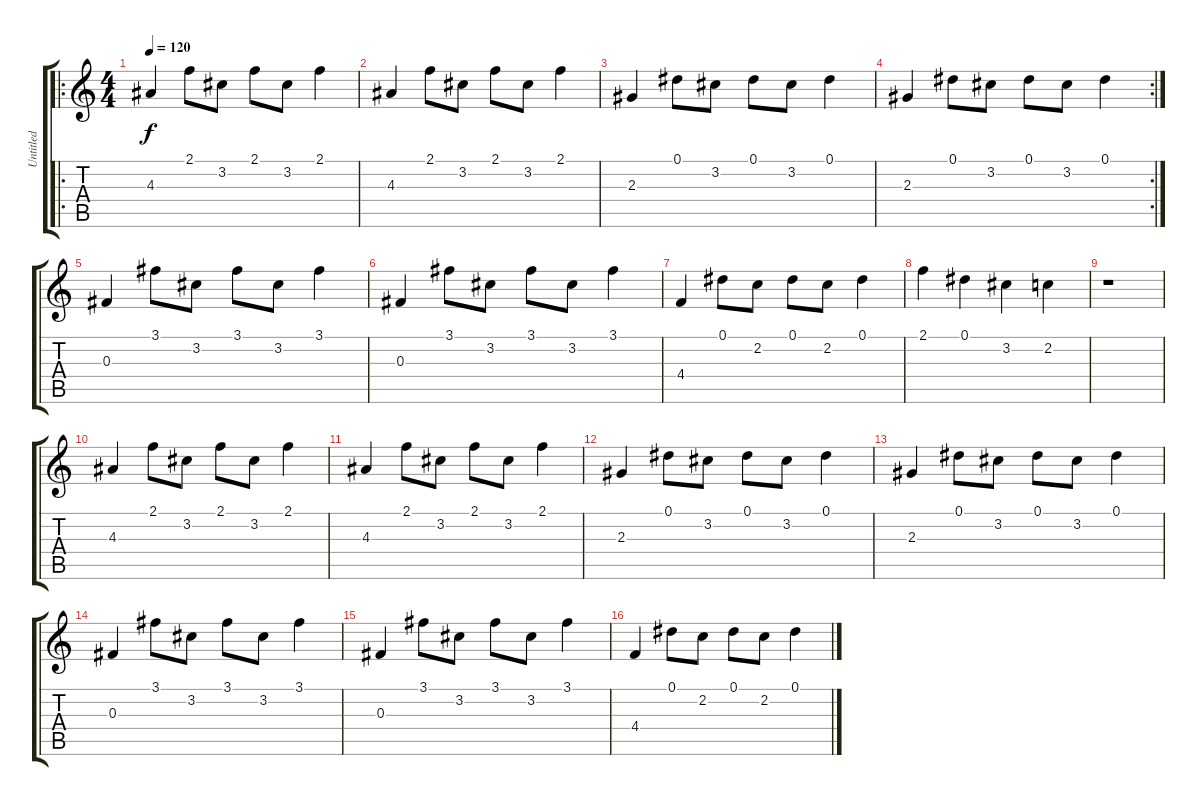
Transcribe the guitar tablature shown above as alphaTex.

\track ("Untitled" "Untitled") {instrument acousticguitarsteel}
\staff {score tabs}
\tuning (Eb4 Bb3 Gb3 Db3 Ab2 Eb2) {hide}
\ro
\ts (4 4)
\tempo 120
\clef g2
\ks c
4.3.4{dy f instrument acousticguitarsteel} 2.1.8 3.2.8 2.1.8 3.2.8 2.1.4 |
4.3.4 2.1.8 3.2.8 2.1.8 3.2.8 2.1.4 |
2.3.4 0.1.8 3.2.8 0.1.8 3.2.8 0.1.4 |
\rc 2
2.3.4 0.1.8 3.2.8 0.1.8 3.2.8 0.1.4 |
0.3.4 3.1.8 3.2.8 3.1.8 3.2.8 3.1.4 |
0.3.4 3.1.8 3.2.8 3.1.8 3.2.8 3.1.4 |
4.4.4 0.1.8 2.2.8 0.1.8 2.2.8 0.1.4 |
2.1.4 0.1.4 3.2.4 2.2.4 |
r.1 |
4.3.4 2.1.8 3.2.8 2.1.8 3.2.8 2.1.4 |
4.3.4 2.1.8 3.2.8 2.1.8 3.2.8 2.1.4 |
2.3.4 0.1.8 3.2.8 0.1.8 3.2.8 0.1.4 |
2.3.4 0.1.8 3.2.8 0.1.8 3.2.8 0.1.4 |
0.3.4 3.1.8 3.2.8 3.1.8 3.2.8 3.1.4 |
0.3.4 3.1.8 3.2.8 3.1.8 3.2.8 3.1.4 |
4.4.4 0.1.8 2.2.8 0.1.8 2.2.8 0.1.4
